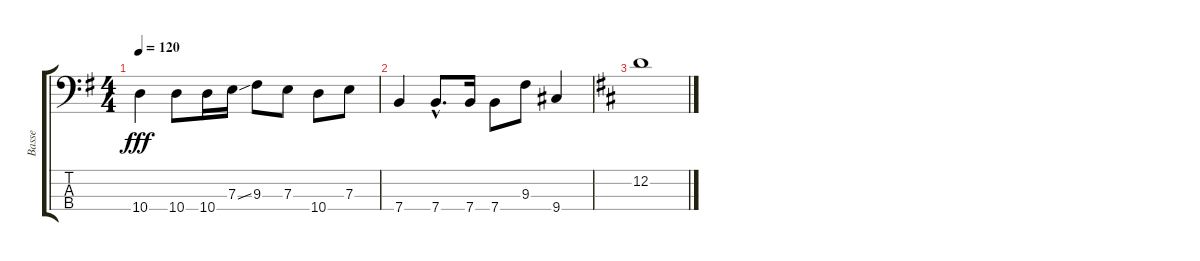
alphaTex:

\track ("Basse" "Basse") {instrument electricbassfinger}
\staff {score tabs}
\tuning (G2 D2 A1 E1) {hide}
\ts (4 4)
\tempo 120
\clef f4
\ks g
10.4.4{dy fff} 10.4.8 10.4.16 7.3{ss}.16 9.3.8 7.3.8 10.4.8 7.3.8 |
7.4.4 7.4{hac}.8{d} 7.4.16 7.4.8 9.3.8 9.4.4 |
\ks d
12.2.1
